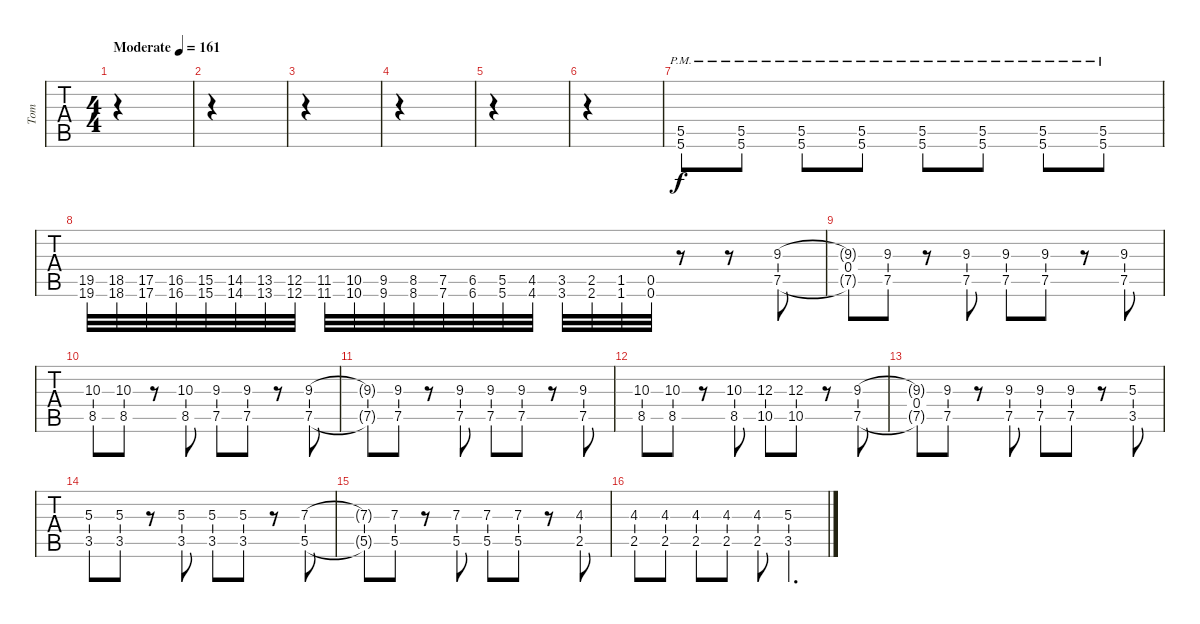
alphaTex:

\track ("Tom" "Tom") {instrument distortionguitar}
\staff {tabs}
\tuning (D4 A3 F3 C3 G2 C2) {hide}
\ts (4 4)
\tempo (161 "Moderate")
\clef g2
\ks c
|
|
|
|
|
|
(5.5{pm} 5.6{pm}).8 (5.5{pm} 5.6{pm}).8 (5.5{pm} 5.6{pm}).8 (5.5{pm} 5.6{pm}).8 (5.5{pm} 5.6{pm}).8 (5.5{pm} 5.6{pm}).8 (5.5{pm} 5.6{pm}).8 (5.5{pm} 5.6{pm}).8 |
(19.5 19.6).32{instrument guitarfretnoise} (18.5 18.6).32 (17.5 17.6).32 (16.5 16.6).32 (15.5 15.6).32 (14.5 14.6).32 (13.5 13.6).32 (12.5 12.6).32 (11.5 11.6).32 (10.5 10.6).32 (9.5 9.6).32 (8.5 8.6).32 (7.5 7.6).32 (6.5 6.6).32 (5.5 5.6).32 (4.5 4.6).32 (3.5 3.6).32 (2.5 2.6).32 (1.5 1.6).32 (0.5 0.6).32 r.8 r.8 (9.3 7.5).8{instrument distortionguitar} |
(9.3{t} 0.4 7.5{t}).8 (9.3 7.5).8 r.8 (9.3 7.5).8 (9.3 7.5).8 (9.3 7.5).8 r.8 (9.3 7.5).8 |
(10.3 8.5).8 (10.3 8.5).8 r.8 (10.3 8.5).8 (9.3 7.5).8 (9.3 7.5).8 r.8 (9.3 7.5).8 |
(9.3{t} 7.5{t}).8 (9.3 7.5).8 r.8 (9.3 7.5).8 (9.3 7.5).8 (9.3 7.5).8 r.8 (9.3 7.5).8 |
(10.3 8.5).8 (10.3 8.5).8 r.8 (10.3 8.5).8 (12.3 10.5).8 (12.3 10.5).8 r.8 (9.3 7.5).8 |
(9.3{t} 0.4 7.5{t}).8 (9.3 7.5).8 r.8 (9.3 7.5).8 (9.3 7.5).8 (9.3 7.5).8 r.8 (5.3 3.5).8 |
(5.3 3.5).8 (5.3 3.5).8 r.8 (5.3 3.5).8 (5.3 3.5).8 (5.3 3.5).8 r.8 (7.3 5.5).8 |
(7.3{t} 5.5{t}).8 (7.3 5.5).8 r.8 (7.3 5.5).8 (7.3 5.5).8 (7.3 5.5).8 r.8 (4.3 2.5).8 |
(4.3 2.5).8 (4.3 2.5).8 (4.3 2.5).8 (4.3 2.5).8 (4.3 2.5).8 (5.3 3.5).4{d}
